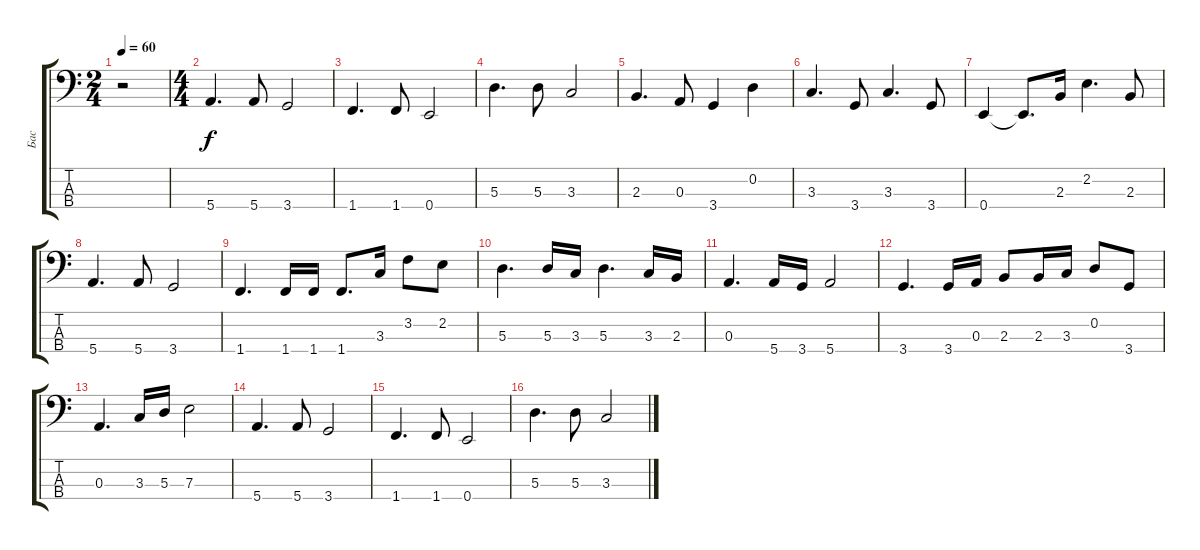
\track ("Бас" "Бас") {instrument electricbassfinger}
\staff {score tabs}
\tuning (G2 D2 A1 E1) {hide}
\ts (2 4)
\tempo 60
\clef f4
\ks c
r.2{dy f instrument electricbassfinger} |
\ts (4 4)
5.4.4{d} 5.4.8 3.4.2 |
1.4.4{d} 1.4.8 0.4.2 |
5.3.4{d} 5.3.8 3.3.2 |
2.3.4{d} 0.3.8 3.4.4 0.2.4 |
3.3.4{d} 3.4.8 3.3.4{d} 3.4.8 |
0.4.4 0.4{t}.8{d} 2.3.16 2.2.4{d} 2.3.8 |
5.4.4{d} 5.4.8 3.4.2 |
1.4.4{d} 1.4.16 1.4.16 1.4.8{d} 3.3.16 3.2.8 2.2.8 |
5.3.4{d} 5.3.16 3.3.16 5.3.4{d} 3.3.16 2.3.16 |
0.3.4{d} 5.4.16 3.4.16 5.4.2 |
3.4.4{d} 3.4.16 0.3.16 2.3.8 2.3.16 3.3.16 0.2.8 3.4.8 |
0.3.4{d} 3.3.16 5.3.16 7.3.2 |
5.4.4{d} 5.4.8 3.4.2 |
1.4.4{d} 1.4.8 0.4.2 |
5.3.4{d} 5.3.8 3.3.2
